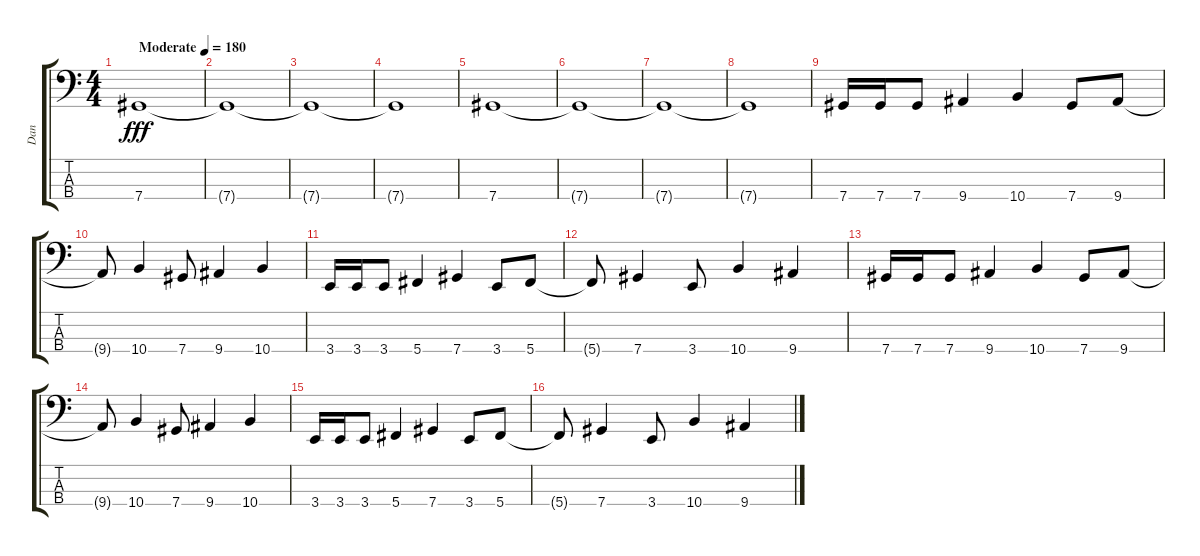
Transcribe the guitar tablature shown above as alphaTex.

\track ("Dan" "Dan") {instrument electricbassfinger}
\staff {score tabs}
\tuning (Gb2 Db2 Ab1 Db1) {hide}
\ts (4 4)
\tempo (180 "Moderate")
\clef f4
\ks c
7.4.1{dy fff instrument electricbassfinger} |
7.4{t}.1 |
7.4{t}.1 |
7.4{t}.1 |
7.4.1 |
7.4{t}.1 |
7.4{t}.1 |
7.4{t}.1 |
7.4.16 7.4.16 7.4.8 9.4.4 10.4.4 7.4.8 9.4.8 |
9.4{t}.8 10.4.4 7.4.8 9.4.4 10.4.4 |
3.4.16 3.4.16 3.4.8 5.4.4 7.4.4 3.4.8 5.4.8 |
5.4{t}.8 7.4.4 3.4.8 10.4.4 9.4.4 |
7.4.16 7.4.16 7.4.8 9.4.4 10.4.4 7.4.8 9.4.8 |
9.4{t}.8 10.4.4 7.4.8 9.4.4 10.4.4 |
3.4.16 3.4.16 3.4.8 5.4.4 7.4.4 3.4.8 5.4.8 |
5.4{t}.8 7.4.4 3.4.8 10.4.4 9.4.4
